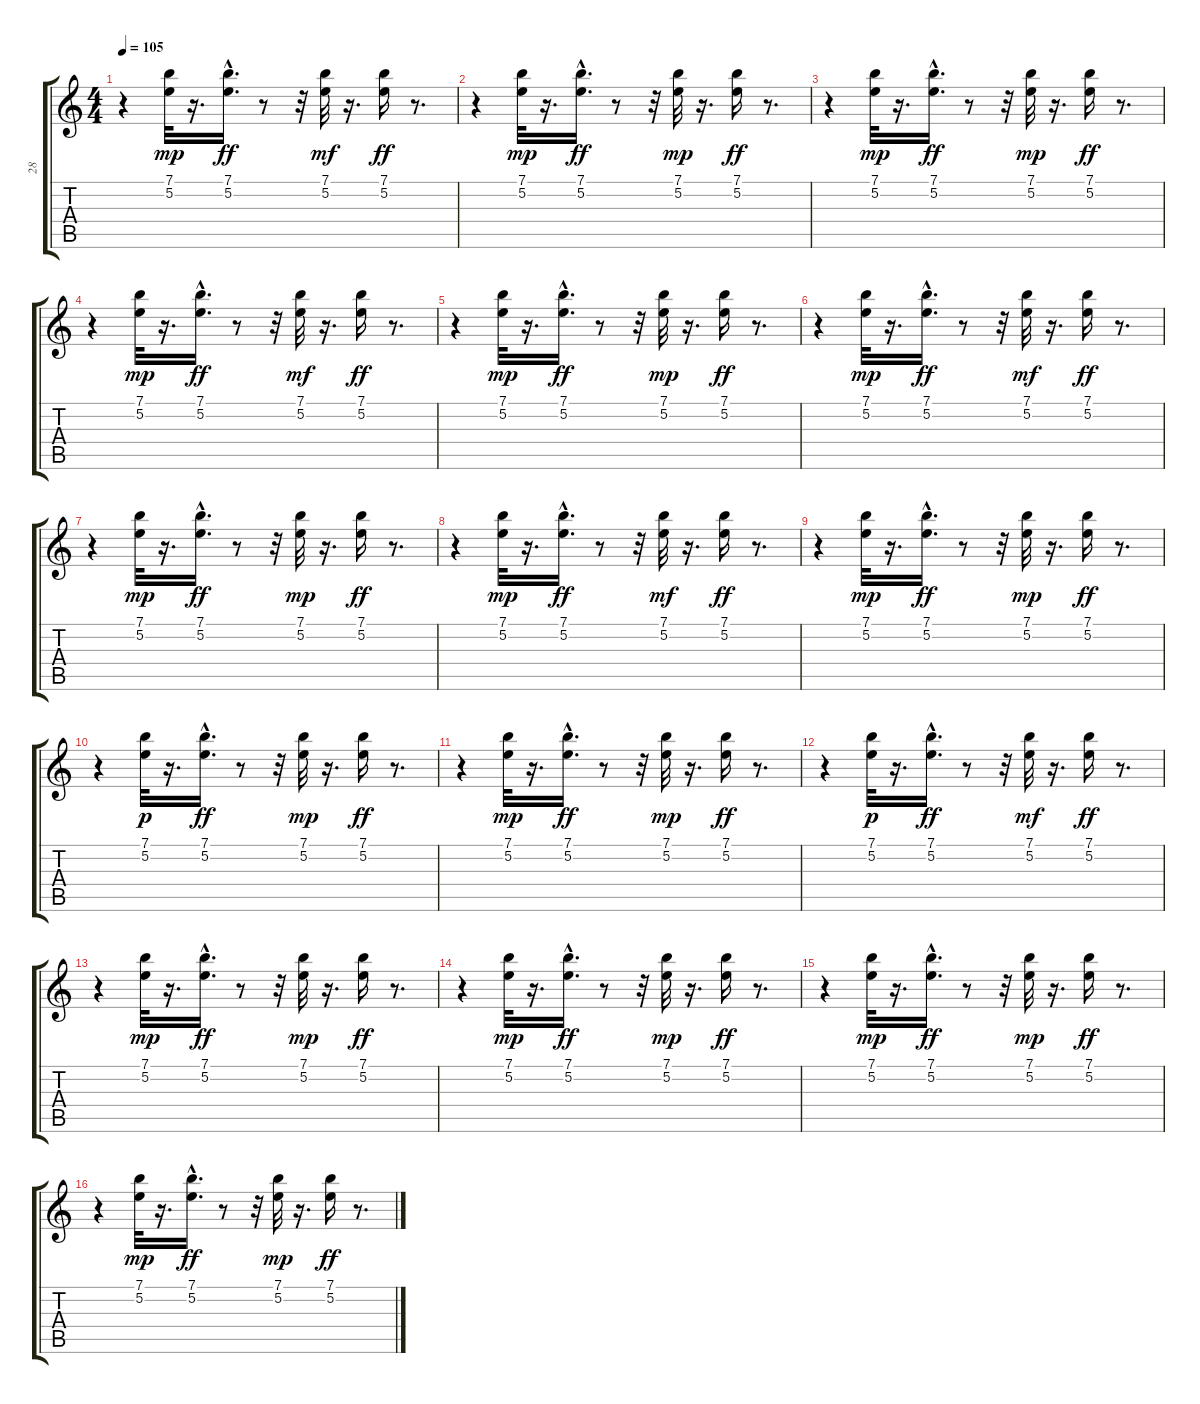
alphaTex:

\track ("28" "28") {instrument electricguitarclean}
\staff {score tabs}
\tuning (E4 B3 G3 D3 A2 E2) {hide}
\ts (4 4)
\tempo 105
\clef g2
\ks c
r.4{dy ff} (7.1 5.2).32{dy mp} r.16{d} (7.1 5.2{hac}).16{d dy ff} r.8 r.32 (7.1 5.2).32{dy mf} r.16{d} (7.1 5.2).16{dy ff} r.8{d} |
r.4 (7.1 5.2).32{dy mp} r.16{d} (7.1 5.2{hac}).16{d dy ff} r.8 r.32 (7.1 5.2).32{dy mp} r.16{d} (7.1 5.2).16{dy ff} r.8{d} |
r.4 (7.1 5.2).32{dy mp} r.16{d} (7.1 5.2{hac}).16{d dy ff} r.8 r.32 (7.1 5.2).32{dy mp} r.16{d} (7.1 5.2).16{dy ff} r.8{d} |
r.4 (7.1 5.2).32{dy mp} r.16{d} (7.1 5.2{hac}).16{d dy ff} r.8 r.32 (7.1 5.2).32{dy mf} r.16{d} (7.1 5.2).16{dy ff} r.8{d} |
r.4 (7.1 5.2).32{dy mp} r.16{d} (7.1 5.2{hac}).16{d dy ff} r.8 r.32 (7.1 5.2).32{dy mp} r.16{d} (7.1 5.2).16{dy ff} r.8{d} |
r.4 (7.1 5.2).32{dy mp} r.16{d} (7.1 5.2{hac}).16{d dy ff} r.8 r.32 (7.1 5.2).32{dy mf} r.16{d} (7.1 5.2).16{dy ff} r.8{d} |
r.4 (7.1 5.2).32{dy mp} r.16{d} (7.1 5.2{hac}).16{d dy ff} r.8 r.32 (7.1 5.2).32{dy mp} r.16{d} (7.1 5.2).16{dy ff} r.8{d} |
r.4 (7.1 5.2).32{dy mp} r.16{d} (7.1 5.2{hac}).16{d dy ff} r.8 r.32 (7.1 5.2).32{dy mf} r.16{d} (7.1 5.2).16{dy ff} r.8{d} |
r.4 (7.1 5.2).32{dy mp} r.16{d} (7.1 5.2{hac}).16{d dy ff} r.8 r.32 (7.1 5.2).32{dy mp} r.16{d} (7.1 5.2).16{dy ff} r.8{d} |
r.4 (7.1 5.2).32{dy p} r.16{d} (7.1 5.2{hac}).16{d dy ff} r.8 r.32 (7.1 5.2).32{dy mp} r.16{d} (7.1 5.2).16{dy ff} r.8{d} |
r.4 (7.1 5.2).32{dy mp} r.16{d} (7.1 5.2{hac}).16{d dy ff} r.8 r.32 (7.1 5.2).32{dy mp} r.16{d} (7.1 5.2).16{dy ff} r.8{d} |
r.4 (7.1 5.2).32{dy p} r.16{d} (7.1 5.2{hac}).16{d dy ff} r.8 r.32 (7.1 5.2).32{dy mf} r.16{d} (7.1 5.2).16{dy ff} r.8{d} |
r.4 (7.1 5.2).32{dy mp} r.16{d} (7.1 5.2{hac}).16{d dy ff} r.8 r.32 (7.1 5.2).32{dy mp} r.16{d} (7.1 5.2).16{dy ff} r.8{d} |
r.4 (7.1 5.2).32{dy mp} r.16{d} (7.1 5.2{hac}).16{d dy ff} r.8 r.32 (7.1 5.2).32{dy mp} r.16{d} (7.1 5.2).16{dy ff} r.8{d} |
r.4 (7.1 5.2).32{dy mp} r.16{d} (7.1 5.2{hac}).16{d dy ff} r.8 r.32 (7.1 5.2).32{dy mp} r.16{d} (7.1 5.2).16{dy ff} r.8{d} |
r.4 (7.1 5.2).32{dy mp} r.16{d} (7.1 5.2{hac}).16{d dy ff} r.8 r.32 (7.1 5.2).32{dy mp} r.16{d} (7.1 5.2).16{dy ff} r.8{d}
